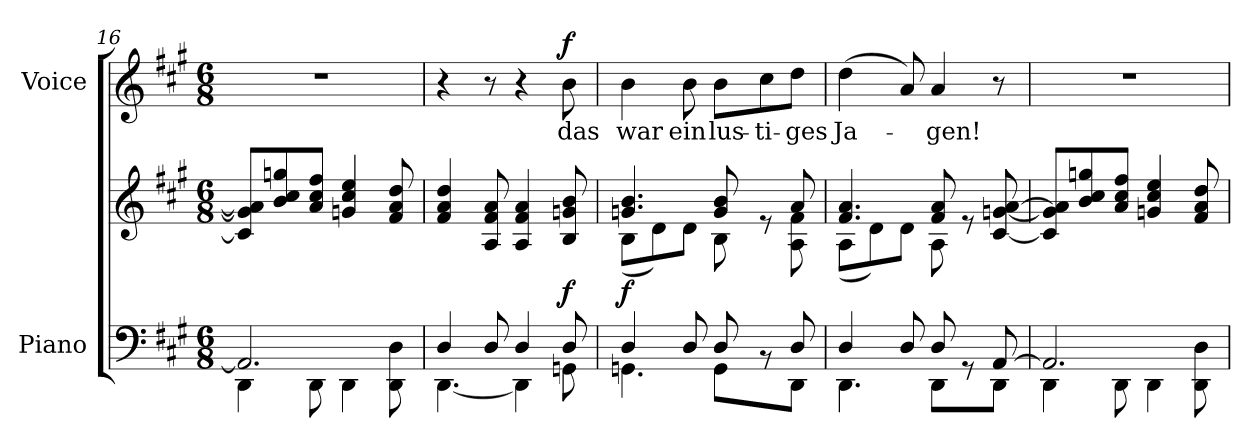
**kern	**kern	**dynam	**kern	**text	**dynam
*part2	*part2	*part2	*part1	*part1	*part1
*staff3	*staff2	*staff2/3	*staff1	*staff1	*staff1
*I"Piano	*	*	*I"Voice	*	*
*I'Pno	*	*	*	*	*
*clefF4	*clefG2	*	*clefG2	*	*
*k[f#c#g#]	*k[f#c#g#]	*	*k[f#c#g#]	*	*
*M6/8	*M6/8	*	*M6/8	*	*
=16	=16	=16	=16	=16	=16
*^	*	*	*	*	*
2.AA/]	4DD\	8c#/] 8g/] 8a/]L	.	2.r	.	.
.	.	8b/ 8cc#/ 8ggn/	.	.	.	.
.	8DD\	8a/ 8cc#/ 8ff#/J	.	.	.	.
.	4DD\	4gn/ 4cc#/ 4ee/	.	.	.	.
.	8DD\ 8D\	8f#/ 8a/ 8dd/	.	.	.	.
=17	=17	=17	=17	=17	=17	=17
4D/	[4.DD\	4f#/ 4a/ 4dd/	.	4r	.	.
8D/	.	8A/ 8f#/ 8a/	.	8r	.	.
4D/	4DD\]	4A/ 4f#/ 4a/	.	4r	.	.
!	!	!	!LO:DY:a=2	!	!LO:LY:b	!LO:DY:a
8D/	8GGn\	8B/ 8gn/ 8b/	f	8b\	das	f
=18	=18	=18	=18	=18	=18	=18
*	*	*^	*	*	*	*
!	!	!	!	!LO:DY:a=2	!	!LO:LY:b	!
4D/	4.GGn\	4.gn/ 4.b/	(<8B\L	f	4b\	war	.
.	.	.	8d\)	.	.	.	.
!	!	!	!	!	!	!LO:LY:b	!
8D/	.	.	8d\J	.	8b\	ein	.
!	!	!	!	!	!	!LO:LY:b	!
8D/	8GG\L	8g/ 8b/	8B\	.	8b\L	lus-	.
!	!	!	!	!	!	!LO:LY:b	!
8rBB	8ryy	8re	8ryy	.	8cc#\	-ti-	.
!	!	!	!	!	!	!LO:LY:b	!
8D/	8DD\J	8a/	8A\ 8f#\	.	8dd\J	-ges	.
=19	=19	=19	=19	=19	=19	=19	=19
!	!	!	!	!	!	!LO:LY:b	!
4D/	4.DD\	4.f#/ 4.a/	(<8A\L	.	(>4dd\	Ja-	.
.	.	.	8d\)	.	.	.	.
8D/	.	.	8d\J	.	8a/)	.	.
!	!	!	!	!	!	!LO:LY:b	!
8D/	8DD\L	8f#/ 8a/	8A\	.	4a/	-gen!	.
8rGG	8ryy	8re	4ryy	.	.	.	.
[8AA/	8DD\J	[8c#/ [8gn/ [8a/	.	.	8r	.	.
*	*	*v	*v	*	*	*	*
!!LO:PB:g=z
=20	=20	=20	=20	=20	=20	=20
2.AA/]	4DD\	8c#/] 8g/] 8a/]L	.	2.r	.	.
.	.	8b/ 8cc#/ 8ggn/	.	.	.	.
.	8DD\	8a/ 8cc#/ 8ff#/J	.	.	.	.
.	4DD\	4gn/ 4cc#/ 4ee/	.	.	.	.
.	8DD\ 8D\	8f#/ 8a/ 8dd/	.	.	.	.
*v	*v	*	*	*	*	*
=	=	=	=	=	=
*-	*-	*-	*-	*-	*-
